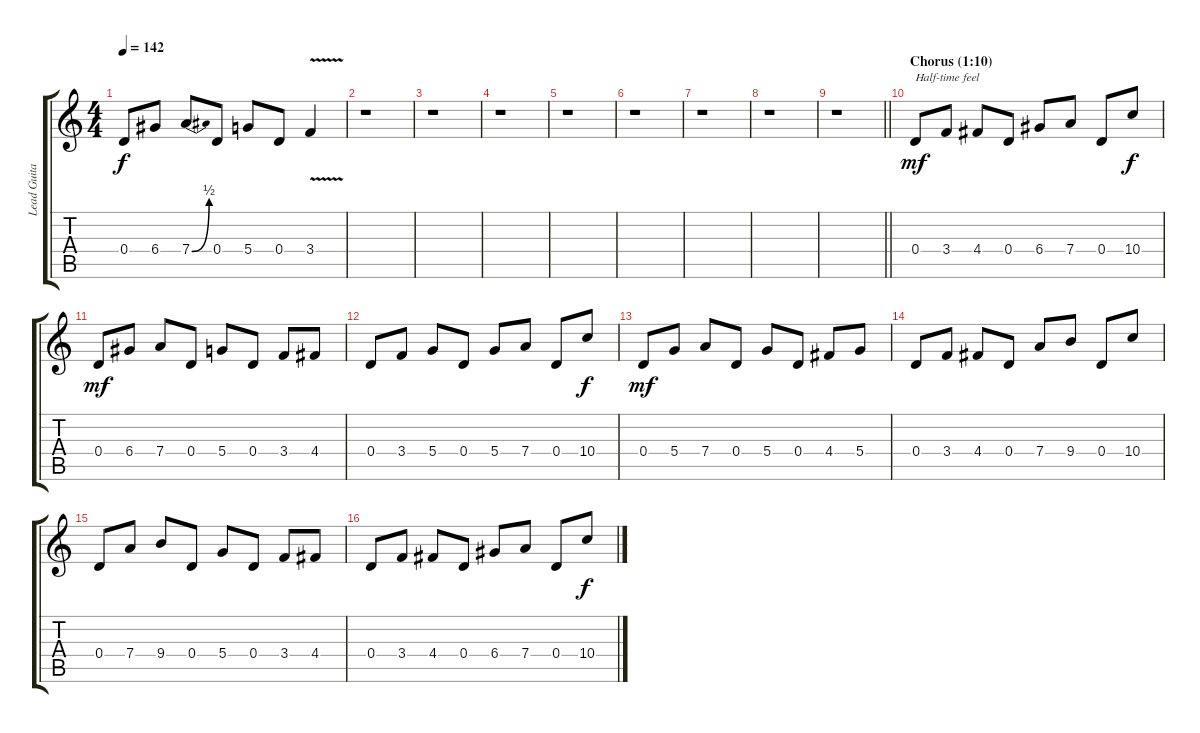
\track ("Lead Guitar (Slash)  " "Lead Guita") {instrument overdrivenguitar}
\staff {score tabs}
\tuning (E4 B3 G3 D3 A2 D2) {hide}
\ts (4 4)
\tempo 142
\clef g2
\ks c
0.4.8{dy f} 6.4.8 7.4{be (bend 0 0 60 2)}.8 0.4.8 5.4.8 0.4.8 3.4{v}.4 |
r.1 |
r.1 |
r.1 |
r.1 |
r.1 |
r.1 |
r.1 |
\barLineRight lightlight
r.1 |
\section ("" "Chorus (1:10)")
0.4.8{txt "Half-time feel" dy mf} 3.4.8 4.4.8 0.4.8 6.4.8 7.4.8 0.4.8 10.4.8{dy f} |
0.4.8{dy mf} 6.4.8 7.4.8 0.4.8 5.4.8 0.4.8 3.4.8 4.4.8 |
0.4.8 3.4.8 5.4.8 0.4.8 5.4.8 7.4.8 0.4.8 10.4.8{dy f} |
0.4.8{dy mf} 5.4.8 7.4.8 0.4.8 5.4.8 0.4.8 4.4.8 5.4.8 |
0.4.8 3.4.8 4.4.8 0.4.8 7.4.8 9.4.8 0.4.8 10.4.8 |
0.4.8 7.4.8 9.4.8 0.4.8 5.4.8 0.4.8 3.4.8 4.4.8 |
0.4.8 3.4.8 4.4.8 0.4.8 6.4.8 7.4.8 0.4.8 10.4.8{dy f}
